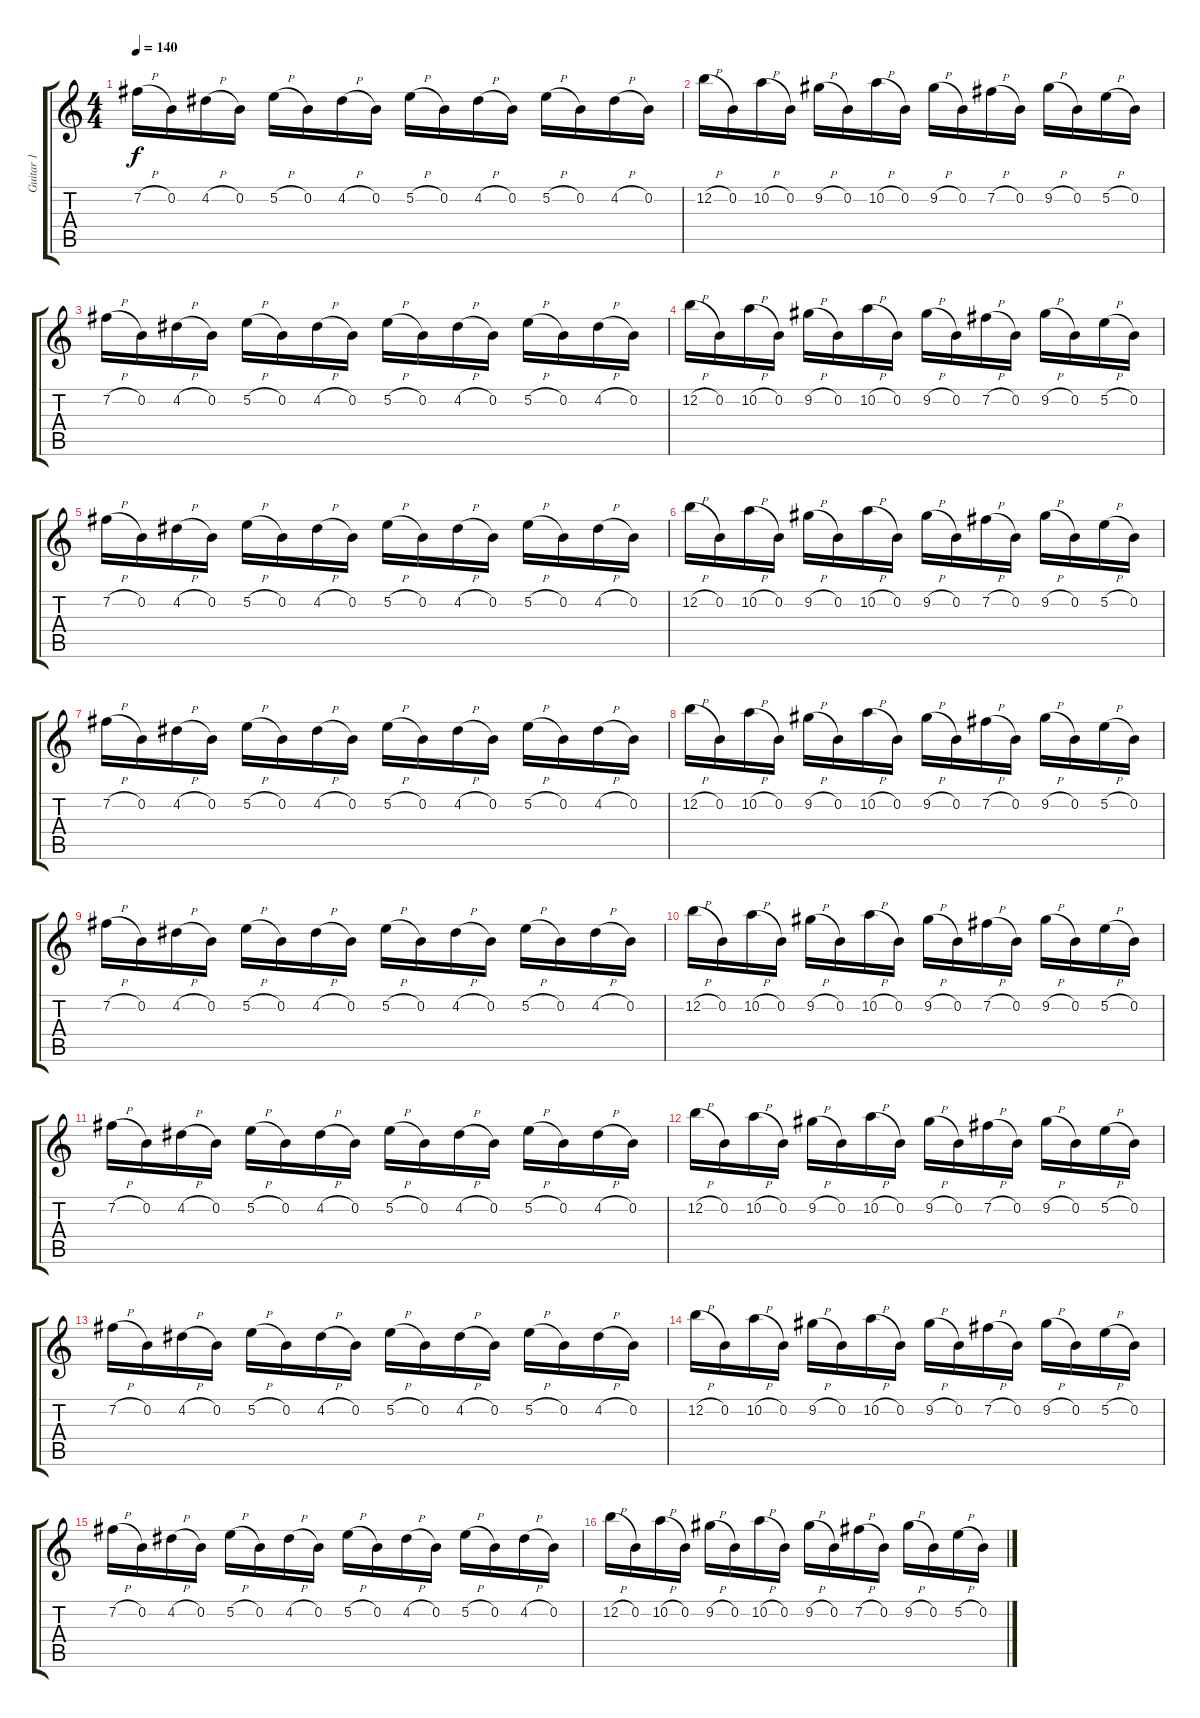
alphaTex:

\track ("Guitar 1" "Guitar 1") {instrument overdrivenguitar}
\staff {score tabs}
\tuning (E4 B3 G3 D3 A2 E2) {hide}
\ts (4 4)
\tempo 140
\clef g2
\ks c
7.2{h}.16{dy f} 0.2.16 4.2{h}.16 0.2.16 5.2{h}.16 0.2.16 4.2{h}.16 0.2.16 5.2{h}.16 0.2.16 4.2{h}.16 0.2.16 5.2{h}.16 0.2.16 4.2{h}.16 0.2.16 |
12.2{h}.16 0.2.16 10.2{h}.16 0.2.16 9.2{h}.16 0.2.16 10.2{h}.16 0.2.16 9.2{h}.16 0.2.16 7.2{h}.16 0.2.16 9.2{h}.16 0.2.16 5.2{h}.16 0.2.16 |
7.2{h}.16 0.2.16 4.2{h}.16 0.2.16 5.2{h}.16 0.2.16 4.2{h}.16 0.2.16 5.2{h}.16 0.2.16 4.2{h}.16 0.2.16 5.2{h}.16 0.2.16 4.2{h}.16 0.2.16 |
12.2{h}.16 0.2.16 10.2{h}.16 0.2.16 9.2{h}.16 0.2.16 10.2{h}.16 0.2.16 9.2{h}.16 0.2.16 7.2{h}.16 0.2.16 9.2{h}.16 0.2.16 5.2{h}.16 0.2.16 |
7.2{h}.16 0.2.16 4.2{h}.16 0.2.16 5.2{h}.16 0.2.16 4.2{h}.16 0.2.16 5.2{h}.16 0.2.16 4.2{h}.16 0.2.16 5.2{h}.16 0.2.16 4.2{h}.16 0.2.16 |
12.2{h}.16 0.2.16 10.2{h}.16 0.2.16 9.2{h}.16 0.2.16 10.2{h}.16 0.2.16 9.2{h}.16 0.2.16 7.2{h}.16 0.2.16 9.2{h}.16 0.2.16 5.2{h}.16 0.2.16 |
7.2{h}.16 0.2.16 4.2{h}.16 0.2.16 5.2{h}.16 0.2.16 4.2{h}.16 0.2.16 5.2{h}.16 0.2.16 4.2{h}.16 0.2.16 5.2{h}.16 0.2.16 4.2{h}.16 0.2.16 |
12.2{h}.16 0.2.16 10.2{h}.16 0.2.16 9.2{h}.16 0.2.16 10.2{h}.16 0.2.16 9.2{h}.16 0.2.16 7.2{h}.16 0.2.16 9.2{h}.16 0.2.16 5.2{h}.16 0.2.16 |
7.2{h}.16 0.2.16 4.2{h}.16 0.2.16 5.2{h}.16 0.2.16 4.2{h}.16 0.2.16 5.2{h}.16 0.2.16 4.2{h}.16 0.2.16 5.2{h}.16 0.2.16 4.2{h}.16 0.2.16 |
12.2{h}.16 0.2.16 10.2{h}.16 0.2.16 9.2{h}.16 0.2.16 10.2{h}.16 0.2.16 9.2{h}.16 0.2.16 7.2{h}.16 0.2.16 9.2{h}.16 0.2.16 5.2{h}.16 0.2.16 |
7.2{h}.16 0.2.16 4.2{h}.16 0.2.16 5.2{h}.16 0.2.16 4.2{h}.16 0.2.16 5.2{h}.16 0.2.16 4.2{h}.16 0.2.16 5.2{h}.16 0.2.16 4.2{h}.16 0.2.16 |
12.2{h}.16 0.2.16 10.2{h}.16 0.2.16 9.2{h}.16 0.2.16 10.2{h}.16 0.2.16 9.2{h}.16 0.2.16 7.2{h}.16 0.2.16 9.2{h}.16 0.2.16 5.2{h}.16 0.2.16 |
7.2{h}.16 0.2.16 4.2{h}.16 0.2.16 5.2{h}.16 0.2.16 4.2{h}.16 0.2.16 5.2{h}.16 0.2.16 4.2{h}.16 0.2.16 5.2{h}.16 0.2.16 4.2{h}.16 0.2.16 |
12.2{h}.16 0.2.16 10.2{h}.16 0.2.16 9.2{h}.16 0.2.16 10.2{h}.16 0.2.16 9.2{h}.16 0.2.16 7.2{h}.16 0.2.16 9.2{h}.16 0.2.16 5.2{h}.16 0.2.16 |
7.2{h}.16 0.2.16 4.2{h}.16 0.2.16 5.2{h}.16 0.2.16 4.2{h}.16 0.2.16 5.2{h}.16 0.2.16 4.2{h}.16 0.2.16 5.2{h}.16 0.2.16 4.2{h}.16 0.2.16 |
12.2{h}.16 0.2.16 10.2{h}.16 0.2.16 9.2{h}.16 0.2.16 10.2{h}.16 0.2.16 9.2{h}.16 0.2.16 7.2{h}.16 0.2.16 9.2{h}.16 0.2.16 5.2{h}.16 0.2.16
